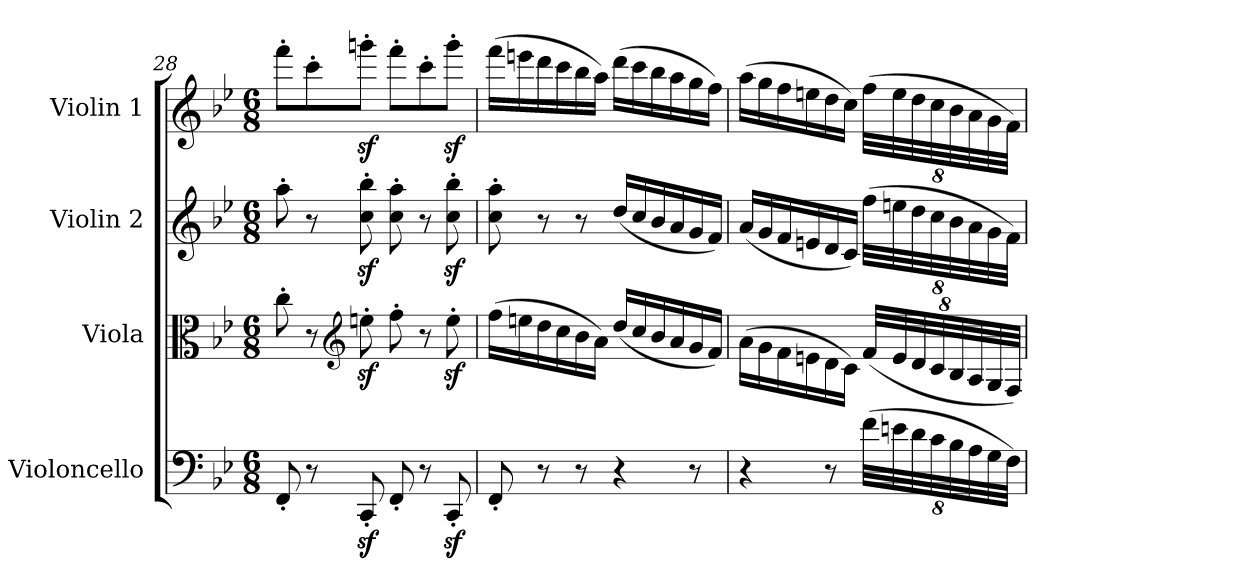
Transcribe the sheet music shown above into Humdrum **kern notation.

**kern	**kern	**kern	**kern
*part4	*part3	*part2	*part1
*staff4	*staff3	*staff2	*staff1
*I"Violoncello	*I"Viola	*I"Violin 2	*I"Violin 1
*I'Vc	*I'Vla	*I'Vln	*I'Vln
!!LO:LB:g=z
*clefF4	*clefC3	*clefG2	*clefG2
*k[b-e-]	*k[b-e-]	*k[b-e-]	*k[b-e-]
*M6/8	*M6/8	*M6/8	*M6/8
=28	=28	=28	=28
8FF'/	8cc'\	8aa'\	8fff'\L
8r	8r	8r	8ccc'\
*	*clefG2	*	*
8CCz<'/	8eenz<'\	8cc\z<' 8bb-\z<'	8gggnz<'\J
8FF'/	8ff'\	8cc\' 8aa\'	8fff'\L
8r	8r	8r	8ccc'\
8CCz<'/	8eez<'\	8cc\z<' 8bb-\z<'	8gggz<'\J
!!LO:PB:g=z
=29	=29	=29	=29
8FF'/	(16ff\LL	8cc\' 8aa\'	(16fff\LL
.	16een\	.	16eeen\
8r	16dd\	8r	16ddd\
.	16cc\	.	16ccc\
8r	16b-\	8r	16bb-\
.	16a\JJ)	.	16aa\JJ)
4r	(16dd/LL	(16dd/LL	(16ddd\LL
.	16cc/	16cc/	16ccc\
.	16b-/	16b-/	16bb-\
.	16a/	16a/	16aa\
8r	16g/	16g/	16gg\
.	16f/JJ)	16f/JJ)	16ff\JJ)
=30	=30	=30	=30
4r	(16a\LL	(16a/LL	(16aa\LL
.	16g\	16g/	16gg\
.	16f\	16f/	16ff\
.	16en\	16en/	16een\
8r	16d\	16d/	16dd\
.	16c\JJ)	16c/JJ)	16cc\JJ)
*Xbrackettup	*Xbrackettup	*Xbrackettup	*Xbrackettup
(64%3f\LLL	(64%3f/LLL	(64%3ff\LLL	(64%3ff\LLL
64%3en\	64%3e/	64%3een\	64%3ee\
64%3d\	64%3d/	64%3dd\	64%3dd\
64%3c\	64%3c/	64%3cc\	64%3cc\
64%3B-\	64%3B-/	64%3b-\	64%3b-\
64%3A\	64%3A/	64%3a\	64%3a\
64%3G\	64%3G/	64%3g\	64%3g\
64%3F\JJJ)	64%3F/JJJ)	64%3f\JJJ)	64%3f\JJJ)
=	=	=	=
*-	*-	*-	*-
